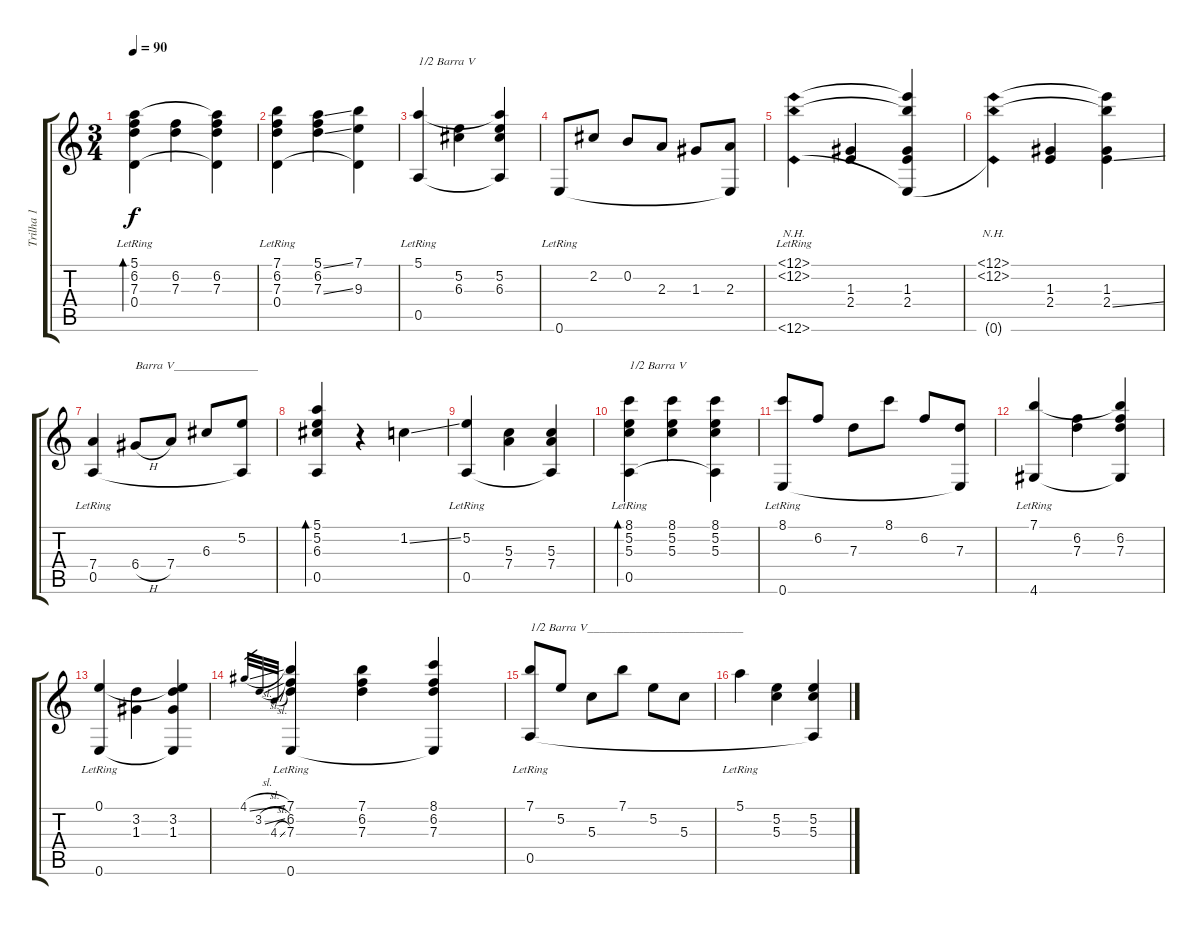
\track ("Trilha 1" "Trilha 1") {instrument acousticguitarnylon}
\staff {score tabs}
\tuning (E4 B3 G3 D3 A2 E2) {hide}
\ts (3 4)
\tempo 90
\clef g2
\ks c
(5.1{lr} 6.2 7.3 0.4).4{bd 60 dy f} (6.2 7.3).4 (5.1{t} 6.2 7.3 0.4{t}).4 |
(7.1 6.2 7.3 0.4{lr}).4 (5.1{ss} 6.2 7.3{ss}).4 (7.1 9.3 0.4{t}).4 |
(5.1{lr} 0.5{lr}).4{txt "1/2 Barra V"} (5.2 6.3).4 (5.1{t} 5.2 6.3 0.5{t}).4 |
0.6{lr}.8 2.2.8 0.2.8 2.3.8 1.3.8 (2.3 0.6{t}).8 |
(12.1{nh lr} 12.2{nh lr} 0.6{nh lr}).4 (1.3 2.4).4 (12.1{t} 12.2{t} 1.3 2.4 0.6{t}).4 |
(12.1{nh} 12.2{nh} 0.6{nh t}).4 (1.3 2.4).4 (12.1{t} 12.2{t} 1.3 2.4{ss}).4 |
(7.4 0.5{lr}).4 6.4{h}.8{txt "Barra V______________"} 7.4.8 6.3.8 (5.2 0.5{t}).8 |
(5.1 5.2 6.3 0.5).4{bd 60} r.4 1.2{ss}.4 |
(5.2{lr} 0.5{lr}).4 (5.3 7.4).4 (5.3 7.4 0.5{t}).4 |
(8.1 5.2 5.3 0.5{lr}).4{bd 60 txt "1/2 Barra V"} (8.1 5.2 5.3).4 (8.1 5.2 5.3 0.5{t}).4 |
(8.1 0.6{lr}).8 6.2.8 7.3.8 8.1.8 6.2.8 (7.3 0.6{t}).8 |
(7.1{lr} 4.6{lr}).4 (6.2 7.3).4 (7.1{t} 6.2 7.3 4.6{t}).4 |
(0.1{lr} 0.6{lr}).4 (3.2 1.3).4 (0.1{t} 3.2 1.3 0.6{t}).4 |
4.1{sl}.32{gr} 3.2{sl}.32{gr} 4.3{sl}.32{gr} (7.1 6.2 7.3 0.6{lr}).4 (7.1 6.2 7.3).4 (8.1 6.2 7.3 0.6{t}).4 |
(7.1 0.5{lr}).8{txt "1/2 Barra V__________________________"} 5.2.8 5.3.8 7.1.8 5.2.8 5.3.8 |
5.1{lr}.4 (5.2 5.3).4 (5.2 5.3 0.5{t}).4
